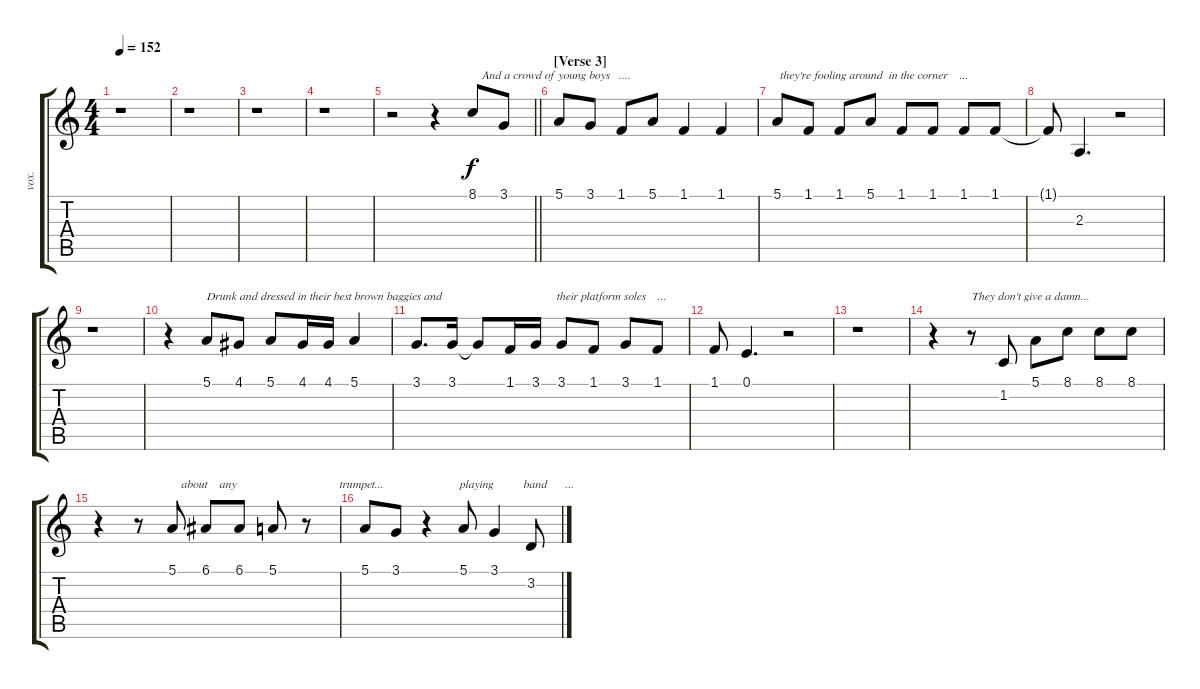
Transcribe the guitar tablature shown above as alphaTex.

\track ("vox." "vox.") {instrument clarinet}
\staff {score tabs}
\tuning (E4 B3 G3 D3 A2 E2) {hide}
\ts (4 4)
\tempo 152
\clef g2
\ks c
r.1{dy f} |
r.1 |
r.1 |
r.1 |
\barLineRight lightlight
r.2 r.4 8.1.8{txt "   And a crowd of young boys   ...."} 3.1.8 |
\section ("" "[Verse 3]")
5.1.8 3.1.8 1.1.8 5.1.8 1.1.4 1.1.4 |
5.1.8{txt " they're fooling around  in the corner    ..."} 1.1.8 1.1.8 5.1.8 1.1.8 1.1.8 1.1.8 1.1.8 |
1.1{t}.8 2.3.4{d} r.2 |
r.1 |
r.4 5.1.8{txt "Drunk and dressed in their best brown baggies and"} 4.1.8 5.1.8 4.1.16 4.1.16 5.1.4 |
3.1.8{d} 3.1.16 3.1{t}.8 1.1.16 3.1.16{txt "       their platform soles    ..."} 3.1.8 1.1.8 3.1.8 1.1.8 |
1.1.8 0.1.4{d} r.2 |
r.1 |
r.4 r.8{txt "They don't give a damn..."} 1.2.8 5.1.8 8.1.8 8.1.8 8.1.8 |
r.4 r.8 5.1.8{txt "   about    any "} 6.1.8 6.1.8 5.1.8 r.8{txt "           trumpet..."} |
5.1.8 3.1.8 r.4{txt "           playing          band      ..."} 5.1.8 3.1.4 3.2.8
